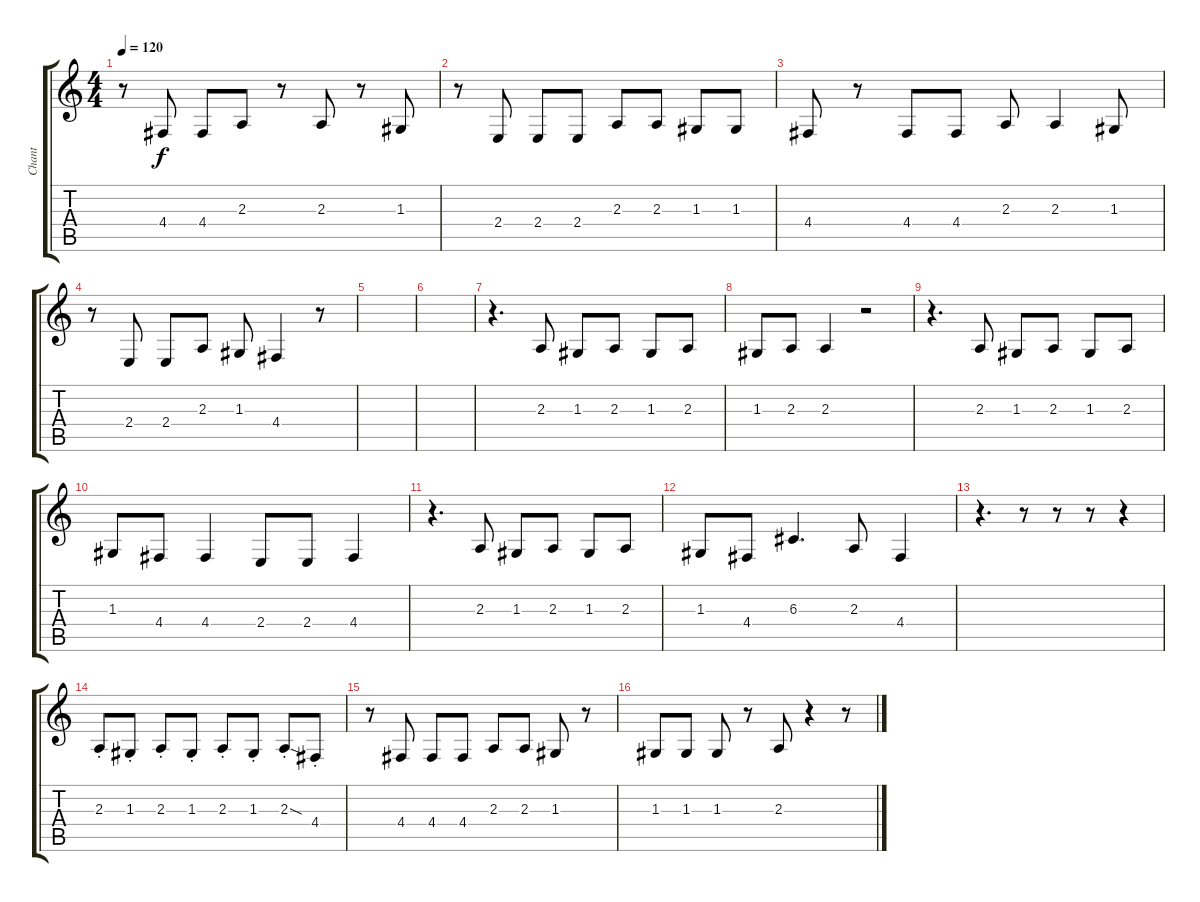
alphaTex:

\track ("Chant" "Chant") {instrument altosax}
\staff {score tabs}
\tuning (E4 B3 G3 D3 A2 E2) {hide}
\ts (4 4)
\tempo 120
\clef g2
\ks c
r.8{dy f} 4.4.8 4.4.8 2.3.8 r.8 2.3.8 r.8 1.3.8 |
r.8 2.4.8 2.4.8 2.4.8 2.3.8 2.3.8 1.3.8 1.3.8 |
4.4.8 r.8 4.4.8 4.4.8 2.3.8 2.3.4 1.3.8 |
r.8 2.4.8 2.4.8 2.3.8 1.3.8 4.4.4 r.8 |
|
|
r.4{d} 2.3.8 1.3.8 2.3.8 1.3.8 2.3.8 |
1.3.8 2.3.8 2.3.4 r.2 |
r.4{d} 2.3.8 1.3.8 2.3.8 1.3.8 2.3.8 |
1.3.8 4.4.8 4.4.4 2.4.8 2.4.8 4.4.4 |
r.4{d} 2.3.8 1.3.8 2.3.8 1.3.8 2.3.8 |
1.3.8 4.4.8 6.3.4{d} 2.3.8 4.4.4 |
r.4{d} r.8 r.8 r.8 r.4 |
2.3{st}.8 1.3{st}.8 2.3{st}.8 1.3{st}.8 2.3{st}.8 1.3{st}.8 2.3{sod st}.8 4.4{st}.8 |
r.8 4.4.8 4.4.8 4.4.8 2.3.8 2.3.8 1.3.8 r.8 |
1.3.8 1.3.8 1.3.8 r.8 2.3.8 r.4 r.8
